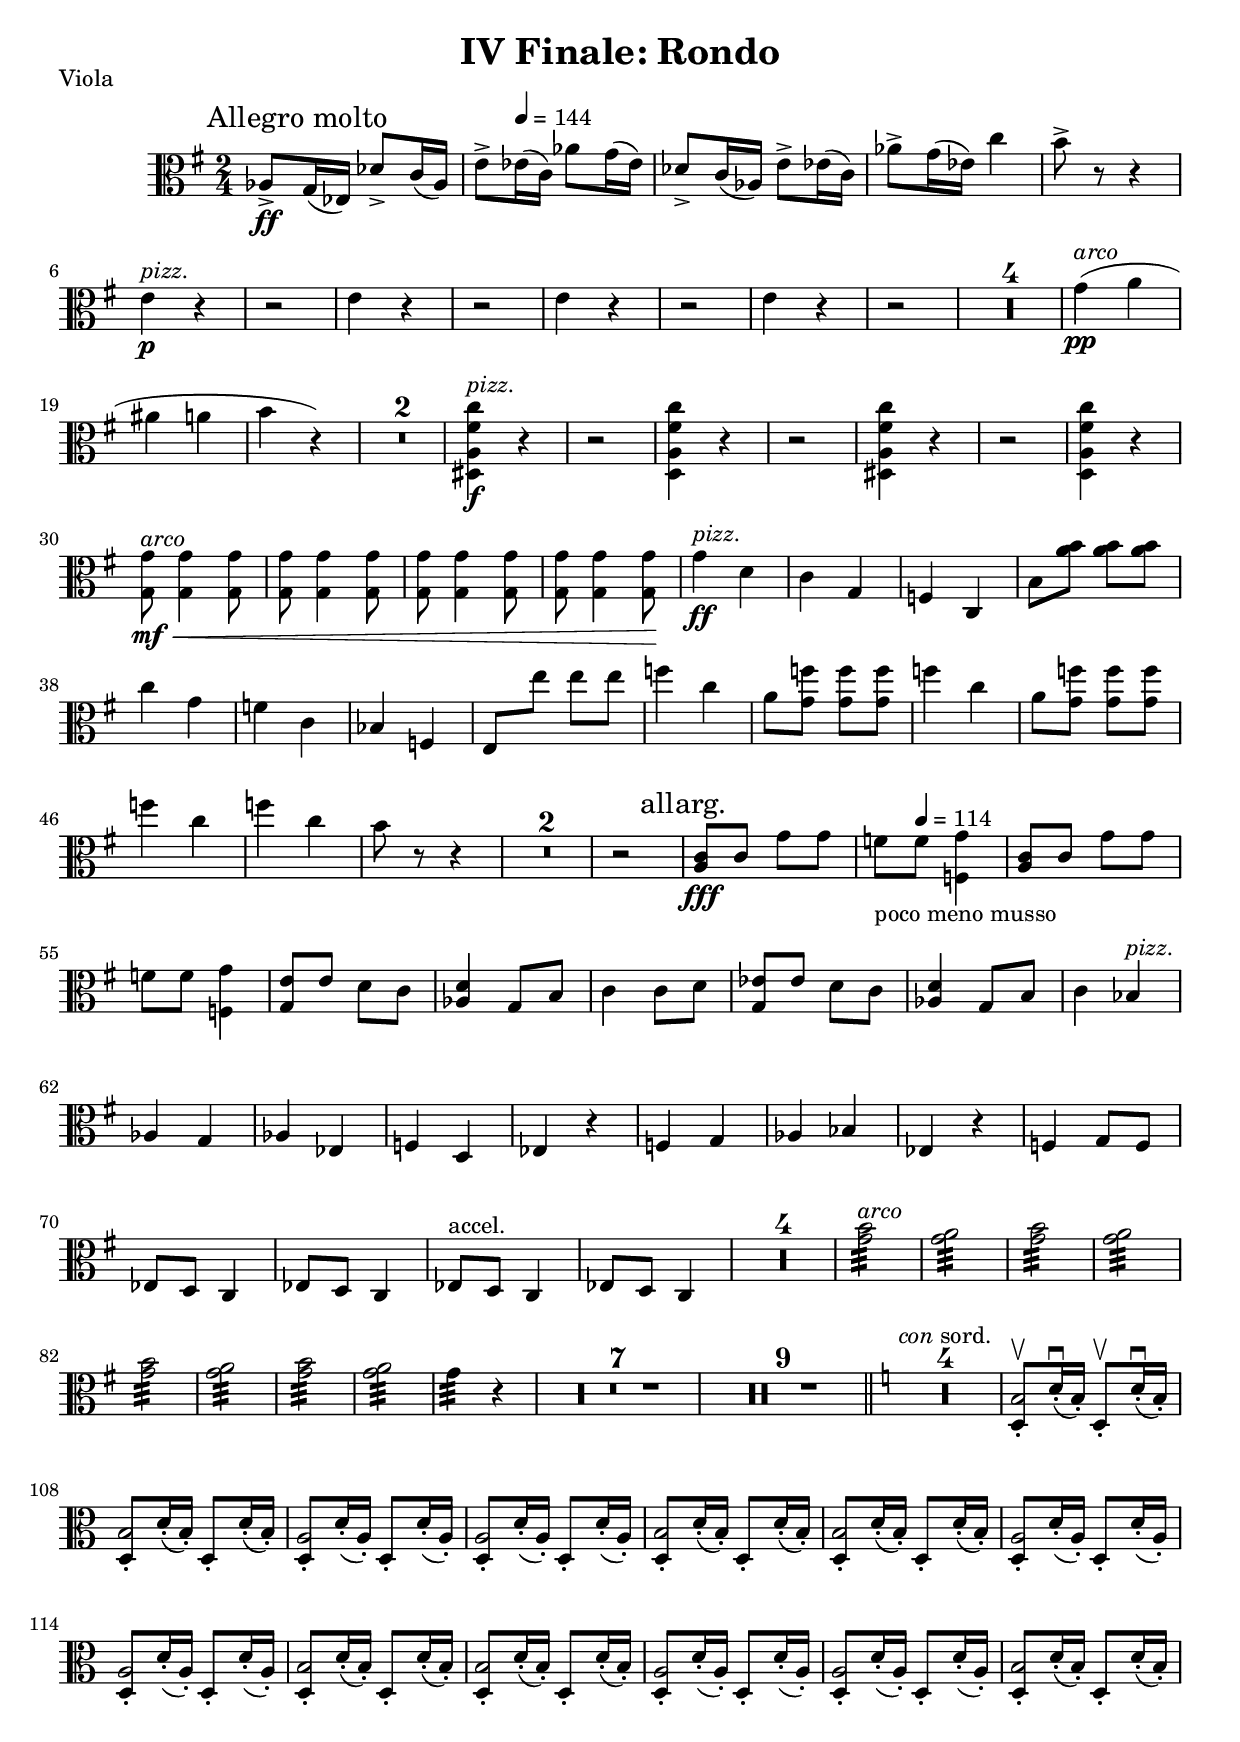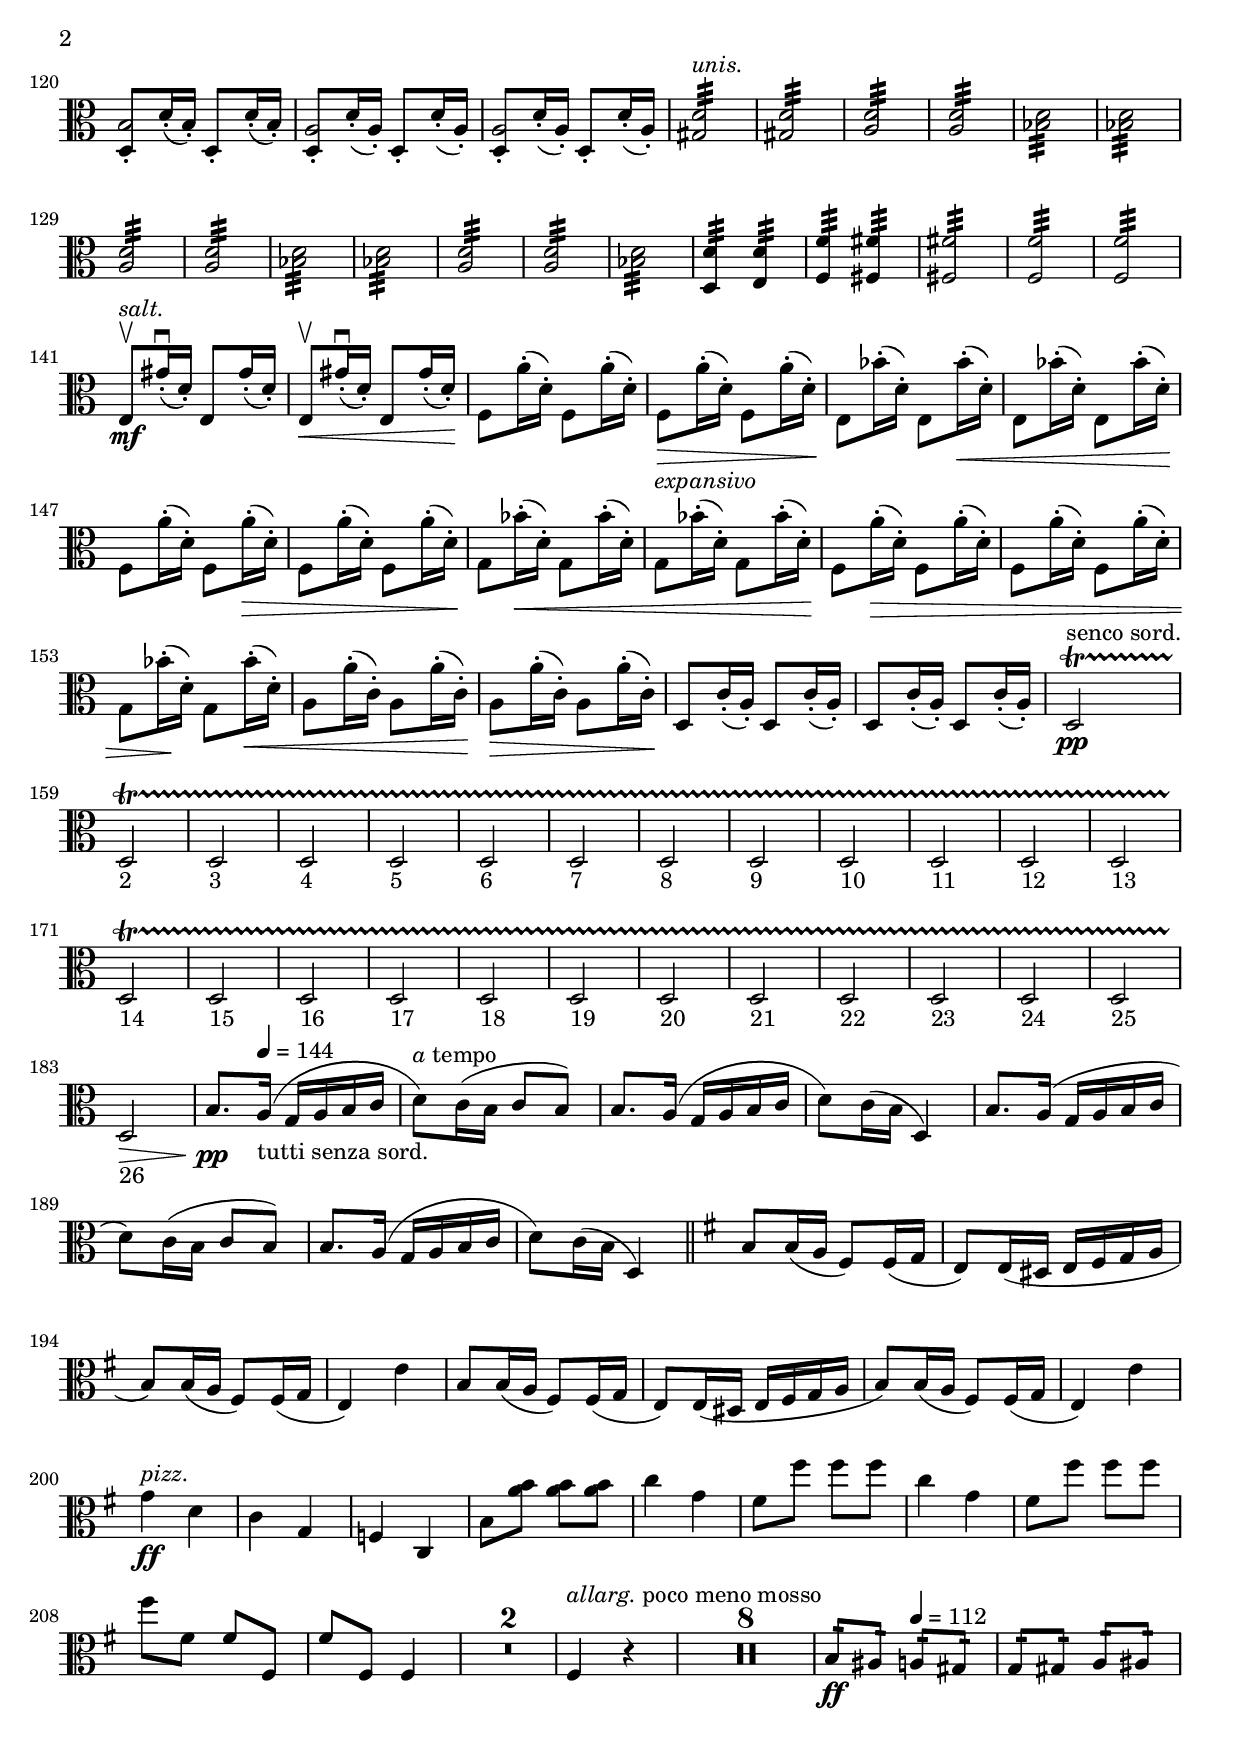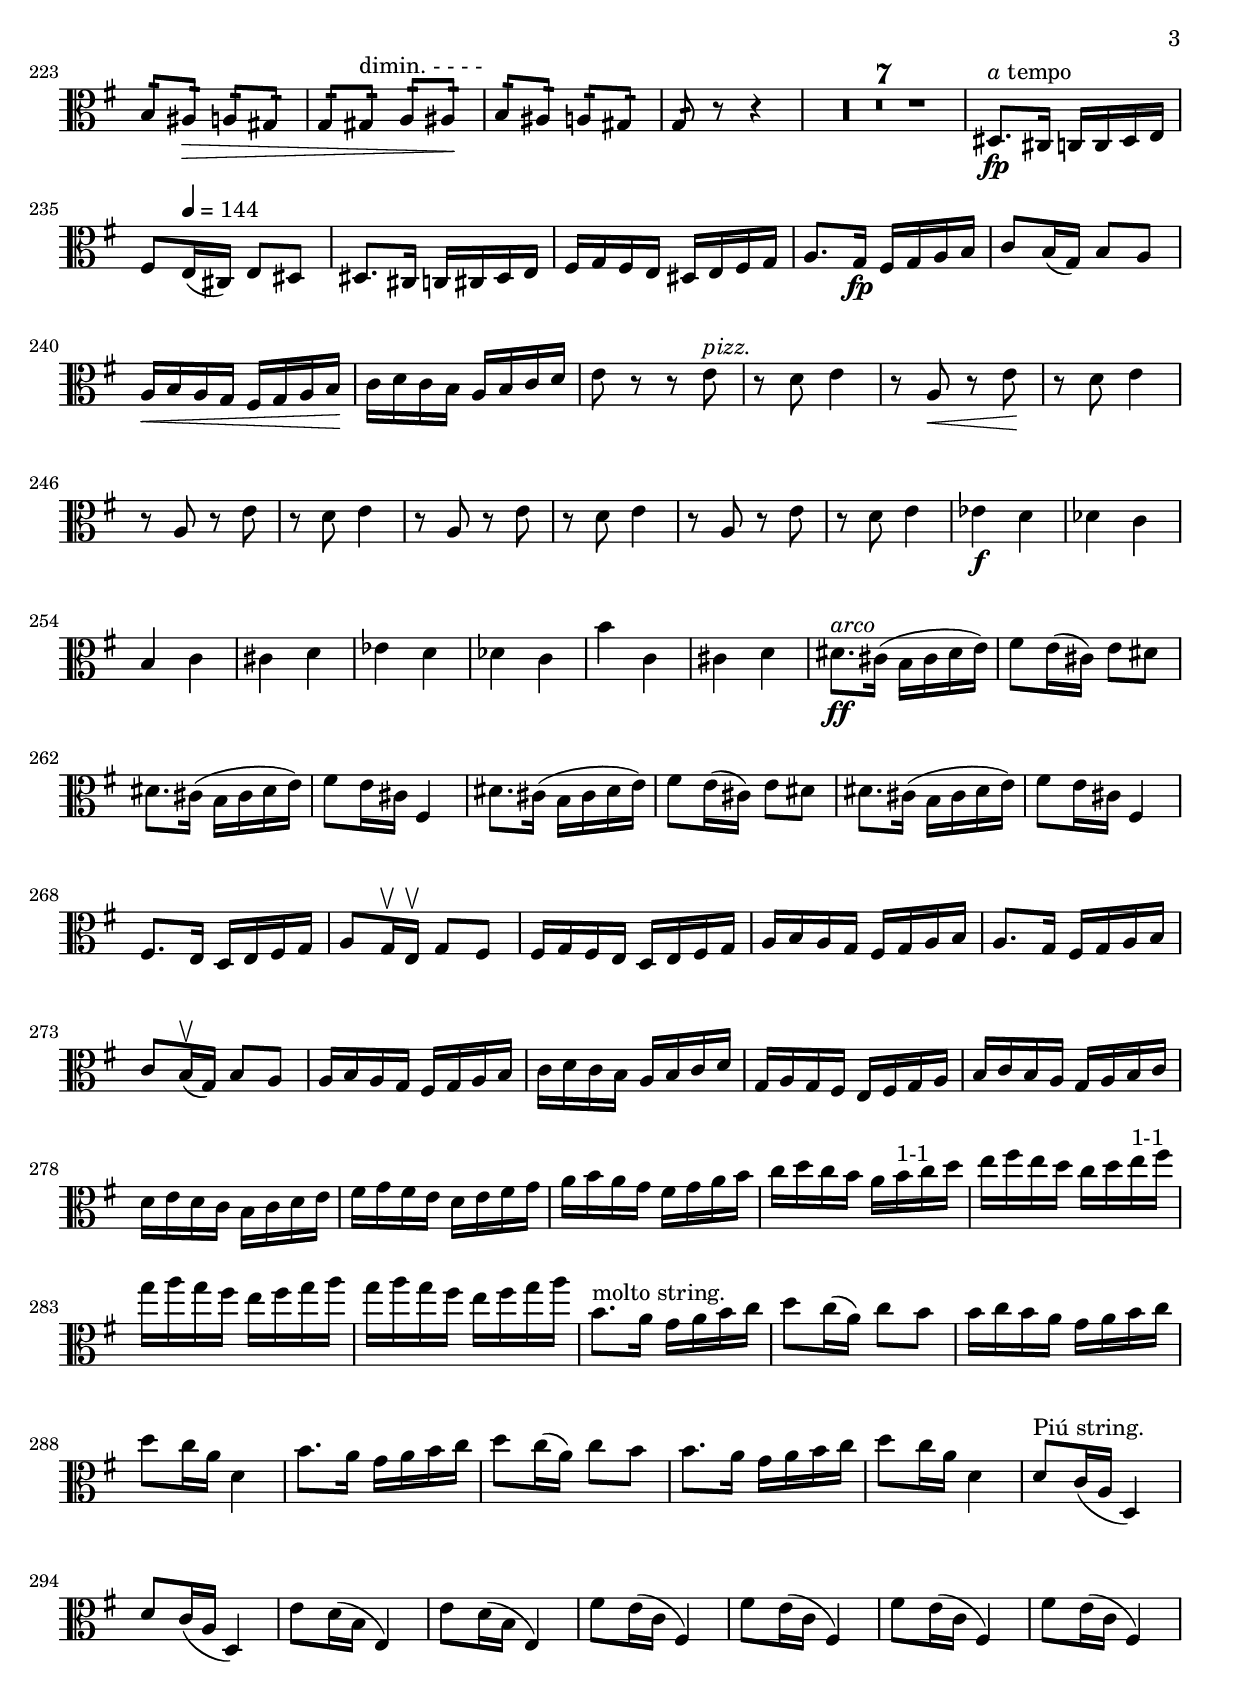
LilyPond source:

\version "2.19.80"


\header {
  title = "IV Finale: Rondo"
    piece = "Viola"
}



{
  \key g \major

\time 2/4
  \clef alto

\relative{
as8->\ff\mark "Allegro molto" g16( es) des'8-> c16( as)

e'8->\tempo 4 = 144 es16( c) as'8 g16( es)

des8-> c16( as) e'8-> es16( c)

as'8-> g16( es) c'4

b8-> r8 r4

e,4\p^\markup { \italic pizz. } r

r2

e4 r

r2

e4 r

r2

e4 r

r2

\compressFullBarRests
R1*2

g4^\markup { \italic arco }\pp( a

ais a

b r)

R1}

<dis a fis' c''>4\f^\markup { \italic pizz. } r

r2

<d a fis' c''>4 r

r2

<dis a fis' c''>4 r

r2

<d a fis' c''>4 r

<g g'>8\mf^\markup { \italic arco }\< <g g'>4 <g g'>8

<g g'>8 <g g'>4 <g g'>8

<g g'>8 <g g'>4 <g g'>8

<g g'>8 <g g'>4 <g g'>8\!

g'4\ff^\markup { \italic pizz. } d'

c' g

f c

\relative{
b8 <a' b> <a b> <a b> 

c4 g

f c

bes f

e8 e'' e e 

f4  c

a8 <g f'> <g f'> <g f'> 

f'4 c

a8 <g f'> <g f'> <g f'> 

f'4 c

f4 c

b8 r8 r4

R2*2

r2\mark "allarg."
}

\relative{
<a c>8\fff c g' g

f-"poco meno musso"\tempo 4 = 114 f <f, g'>4

<a c>8c g' g

f f <f, g'>4

<g e'>8 e' d c

<as d>4 g8 b

c4 c8 d

<g, es'> es' d c

<as d>4 g8 b

c4 bes^\markup { \italic pizz. }

as g

as es

f d 

es r

f g

as bes

es, r

f g8 f

es d c4

es8 d c4

es8^"accel." d c4

es8 d c4
}

R2*4

<g' b'>2:32^\markup { \italic arco }

<g' a'>:

<g' b'>:

<g' a'>:

<g' b'>:

<g' a'>:

<g' b'>:

<g' a'>:

g'4: r

R2*7

R2*9\bar "||"

\key c \major

R2*4^\markup { \italic con sord. }

<<

{d8\upbow-. d'16\downbow-.( b-.) d8-.\upbow d'16\downbow-.( b-.)


d8-. d'16-.( b-.) d8-. d'16-.( b-.)

d8-. d'16-.( a-.) d8-. d'16-.( a-.)

d8-. d'16-.( a-.) d8-. d'16-.( a-.)

d8-. d'16-.( b-.) d8-. d'16-.( b-.)

d8-. d'16-.( b-.) d8-. d'16-.( b-.)

d8-. d'16-.( a-.) d8-. d'16-.( a-.)

d8-. d'16-.( a-.) d8-. d'16-.( a-.)

d8-. d'16-.( b-.) d8-. d'16-.( b-.)

d8-. d'16-.( b-.) d8-. d'16-.( b-.)

d8-. d'16-.( a-.) d8-. d'16-.( a-.)

d8-. d'16-.( a-.) d8-. d'16-.( a-.)

d8-. d'16-.( b-.) d8-. d'16-.( b-.)

d8-. d'16-.( b-.) d8-. d'16-.( b-.)

d8-. d'16-.( a-.) d8-. d'16-.( a-.)

d8-. d'16-.( a-.) d8-. d'16-.( a-.)

}

{b2 b a a b b a a b b a a b b a a}

>>

\relative{
<gis d'>2:32^\markup { \italic unis. }

<gis d'>:

<a d>:

<a d>:

<bes d>:

<bes d>:

<a d>:

<a d>:

<bes d>:

<bes d>:

<a d>:

<a d>:

<bes d>:
}

<d d'>4: <e d'>4:

<f f'>4: <fis fis'>4:

<fis fis'>2:

<f f'>2:

<f f'>2:

e8\upbow\mf^\markup { \italic salt. } gis'16\downbow-.( d'-.) e8 gis'16-.( d'-.)

e8\upbow\< gis'16\downbow-.( d'-.) e8 gis'16-.( d'-.)\!

f8 a'16-.( d'-.) f8 a'16-.( d'-.)

f8\> a'16-.( d'-.) f8 a'16-.( d'-.)\!

e8 bes'16-.( d'-.) e8 bes'16-.\<( d'-.)

e8 bes'16-.( d'-.) e8 bes'16-.( d'-.)\!

f8 a'16-.( d'-.) f8 a'16-.\>( d'-.)

f8 a'16-.( d'-.) f8 a'16-.( d'-.)\!

g8 bes'16-.\<( d'-.) g8 bes'16-.( d'-.)

g8^\markup { \italic expansivo } bes'16-.( d'-.) g8 bes'16-.( d'-.)\!

f8 a'16-.\>( d'-.) f8 a'16-.( d'-.)

f8 a'16-.( d'-.) f8 a'16-.( d'-.)

g8 bes'16-.\!( d'-.) g8 bes'16-.\<( d'-.)

a8 a'16-.( c'-.) a8 a'16-.( c'-.)\!

a8\> a'16-.( c'-.) a8 a'16-.( c'-.)\!

d8 c'16-.( a-.) d8 c'16-.( a-.)

d8 c'16-.( a-.) d8 c'16-.( a-.)

d2\pp ^"senco sord."\startTrillSpan

d-"2" d-"3"

d-"4" d-"5" d-"6" d-"7" d-"8" d-"9" d-"10" d-"11" d-"12" d-"13" d-"14"
d-"15" d-"16" d-"17" d-"18" d-"19" d-"20" d-"21" d-"22" d-"23" d-"24" d-"25"

d-"26"\>\stopTrillSpan

\relative{
b8.\!\pp\tempo 4 = 144 a16-"tutti senza sord."( g a b c

d8)^\markup { \italic a tempo } c16( b c8 b)


b8. a16( g a b c

d8) c16( b d,4)


b'8. a16( g a b c

d8) c16( b c8 b)

b8. a16( g a b c

d8) c16( b d,4) \bar "||"

\key g \major

b'8 b16( a fis8) fis16( g

e8) e16( dis e fis g a 

b8) b16( a fis8) fis16( g

e4) e'

b8 b16( a fis8) fis16( g 

e8) e16( dis e fis g a

b8) b16( a fis8) fis16( g 

e4) e'

g\ff^\markup { \italic pizz. } d

c g

f c

b'8 <a' b> <a b> <a b>

c4 g

fis8 fis' fis fis

c4 g

fis8 fis' fis fis

fis fis, fis fis,

fis' fis, fis4

R2*2

fis4^\markup { \italic allarg.   poco meno mosso } r

R2*8

b8:16\ff ais8:\tempo 4 = 112 a8: gis8:

g8: gis8: a8: ais8:

b8: ais8:\> a8: gis8:

g8: gis8:^"dimin. - - - - " a8: ais8:\!

b8: ais8: a8: gis8:

g8: r8 r4

R2*7

dis8.\fp^\markup { \italic a tempo }  cis16 c c dis e

fis8\tempo 4 = 144 e16( cis) e8 dis

dis8. cis16 c cis dis e

fis g fis e dis e fis g 

a8. g16\fp fis g a b

c8 b16( g) b8 a

a16\< b a g fis g a b\!

c d c b a b c d

e8 r r e^\markup { \italic pizz. }

r8 d e4
}
r8 a\< r e'\!

r d' e'4

r8 a r e'

r d' e'4

r8 a r e'

r d' e'4

r8 a r e'

r d' e'4

es'\f d'

des' c'

b c'

cis' d'

es' d'

des' c'

b' c'

cis' d'

dis'8.\ff^\markup { \italic arco } cis'16( b cis' dis' e') 

fis'8 e'16( cis') e'8 dis'

dis'8. cis'16( b cis' dis' e')

fis'8 e'16 cis' fis4

dis'8. cis'16( b cis' dis' e')

fis'8 e'16( cis') e'8 dis'

dis'8. cis'16( b cis' dis' e')

fis'8 e'16 cis' fis4

fis8. e16 d e fis g

a8 g16\upbow e\upbow g8 fis

fis16 g fis e d e fis g

a b a g fis g a b

a8. g16 fis g a b

c'8 b16\upbow( g) b8 a

a16 b a g fis g a b

c' d' c' b a b c' d'

g a g fis e fis g a

b c' b a g a b c'

\relative{
d' e d c b c d e

fis g fis e d e fis g

a b a g fis g a b

c d c b a b^"1-1" c d 

e fis e d c d e^"1-1" fis

g a g fis e fis g a

g a g fis e fis g a
}

\relative{
b'8.^"molto string." a16 g a b c

d8 c16( a) c8 b

b16 c b a g a b c

d8 c16 a d,4

b'8. a16 g a b c

d8 c16( a) c8 b

b8. a16 g a b c

d8 c16 a d,4
}

d'8^"Piú string." c'16( a d4)

d'8 c'16( a d4)

e'8 d'16( b e4)

e'8 d'16( b e4)

fis'8 e'16( c' fis4)

fis'8 e'16( c' fis4)

fis'8 e'16( c' fis4)

fis'8 e'16( c' fis4)











}
